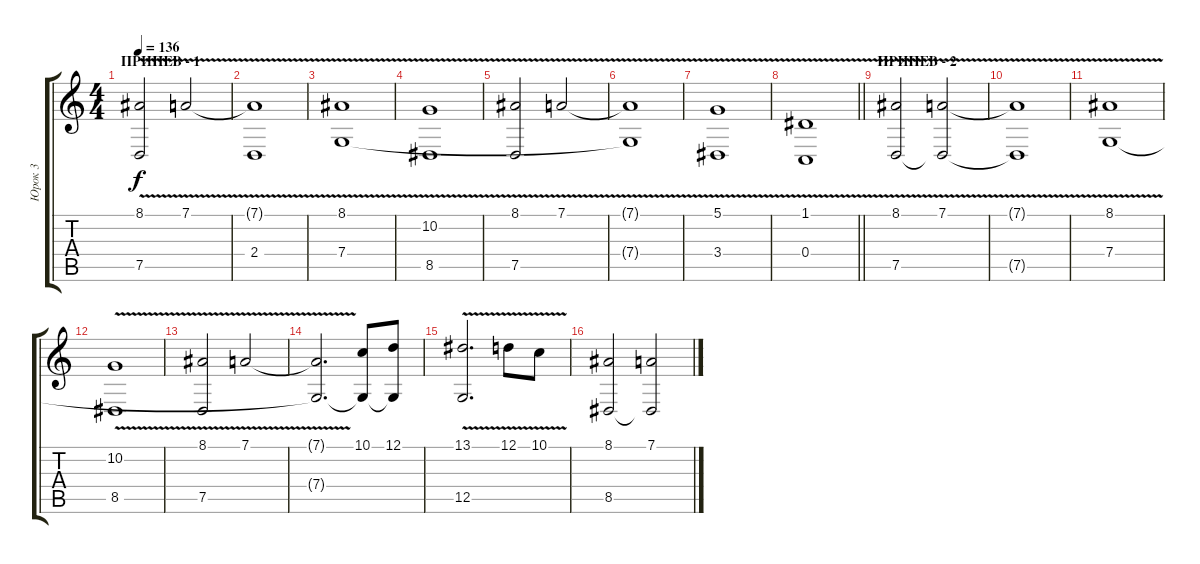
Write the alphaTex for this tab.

\track ("Юрок 3" "Юрок 3") {instrument stringensemble1 bank 33}
\staff {score tabs}
\tuning (D4 A3 F3 C3 G2 C2) {hide}
\ts (4 4)
\section ("" "ПРИПЕВ - 1")
\tempo 136
\clef g2
\ks c
(8.1{v} 7.5{v}).2{dy f volume 12 instrument stringensemble1} 7.1{v}.2 |
(7.1{t} 2.4).1 |
(8.1{v} 7.4{v}).1 |
(10.2{v} 8.5{v}).1 |
(8.1{v} 7.5{v}).2 7.1{v}.2 |
(7.1{t} 7.4{t}).1 |
(5.1{v} 3.4{v}).1 |
\barLineRight lightlight
(1.1{v} 0.4{v}).1 |
\section ("" "ПРИПЕВ - 2")
(8.1{v} 7.5{v}).2 (7.1{v} 7.5{t}).2 |
(7.1{t} 7.5{t}).1 |
(8.1{v} 7.4{v}).1 |
(10.2{v} 8.5{v}).1 |
(8.1{v} 7.5{v}).2 7.1{v}.2 |
(7.1{t} 7.4{t}).2{d} (10.1 7.4{t}).8 (12.1 7.4{t}).8 |
(13.1{v} 12.5{v}).2{d} 12.1{v}.8 10.1{v}.8 |
(8.1 8.5).2 (7.1 8.5{t}).2
